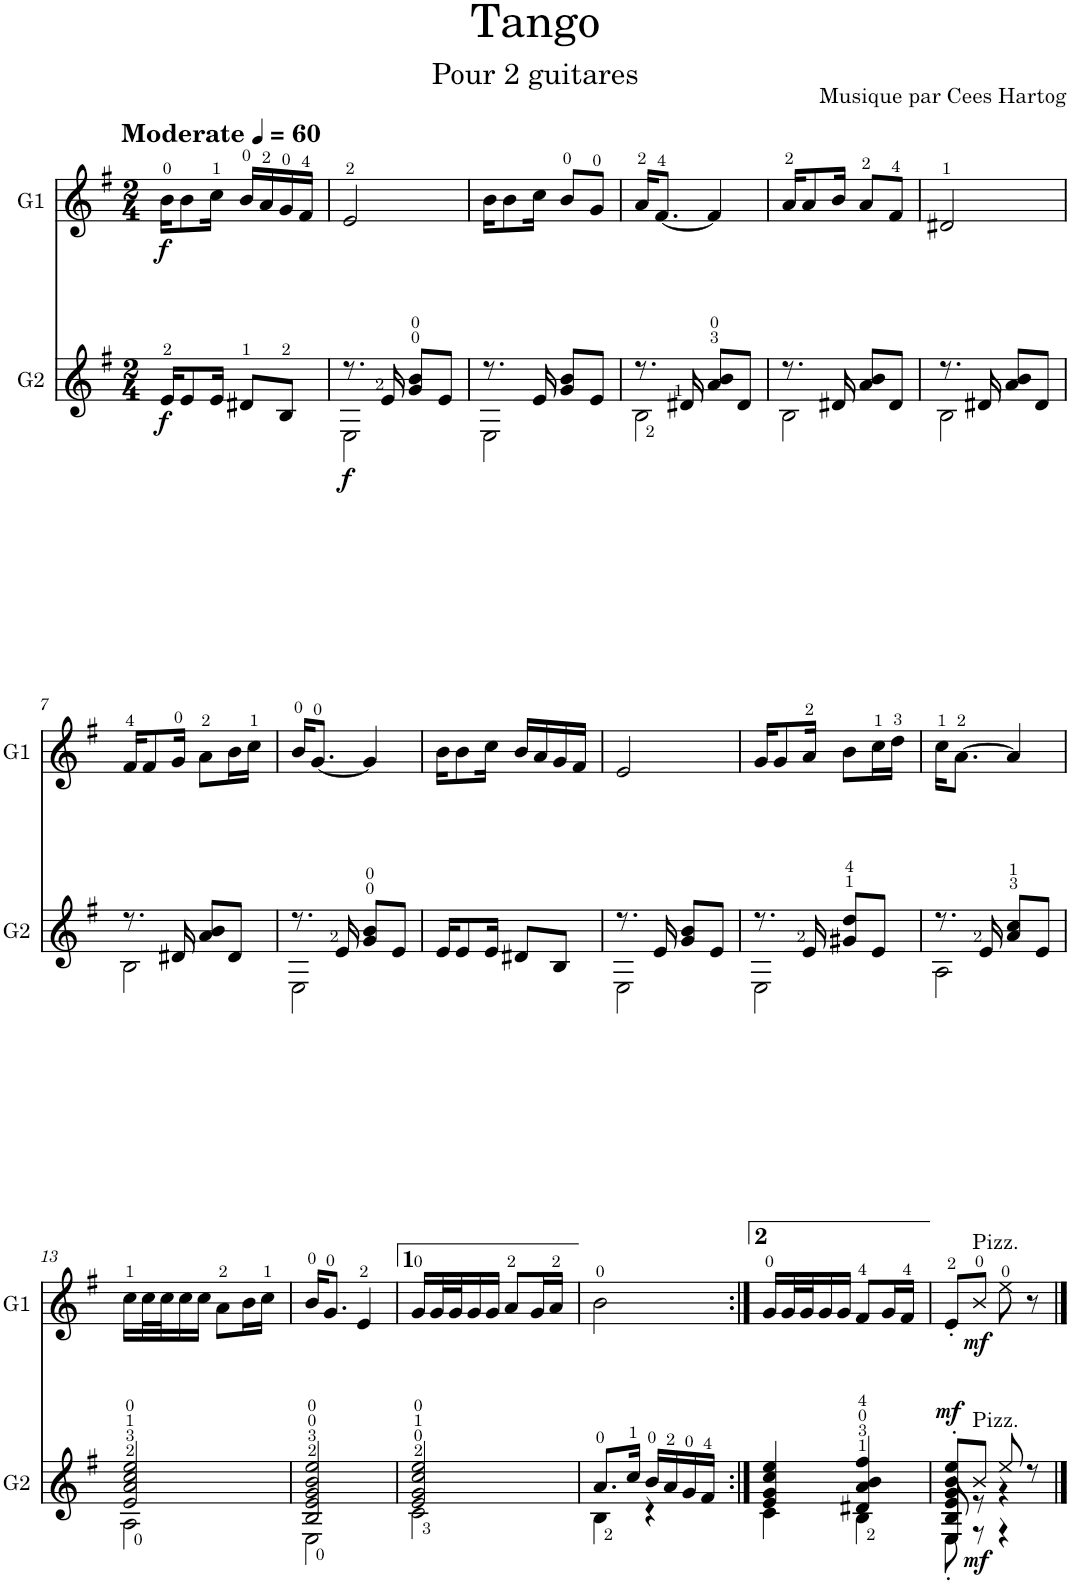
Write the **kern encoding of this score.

**kern	**dynam	**kern	**dynam
*part2	*part2	*part1	*part1
*staff2	*staff2	*staff1	*staff1
*I"G2	*	*I"G1	*
*I'G2	*	*I'G1	*
*clefG2	*	*clefG2	*
*Trd7c12	*	*Trd7c12	*
*k[f#]	*	*k[f#]	*
*M2/4	*	*M2/4	*
*MM60	*	*MM60	*
=1	=1	=1	=1
!	!	!LO:TX:a:B:t=Moderate	!
!	!LO:DY:b	!	!LO:DY:b
16e/KL	f	16b\KL	f
8e/	.	8b\	.
16e/Jk	.	16cc\Jk	.
8d#X/L	.	16b/LL	.
.	.	16a/	.
8B/J	.	16g/	.
.	.	16f#/JJ	.
=2	=2	=2	=2
*^	*	*	*
!	!	!LO:DY:b	!	!
8.r	2E\	f	2e/	.
16e/	.	.	.	.
8g/ 8b/L	.	.	.	.
8e/J	.	.	.	.
=3	=3	=3	=3	=3
8.r	2E\	.	16b\KL	.
.	.	.	8b\	.
16e/	.	.	16cc\Jk	.
8g/ 8b/L	.	.	8b/L	.
8e/J	.	.	8g/J	.
=4	=4	=4	=4	=4
8.r	2B\	.	16a/KL	.
.	.	.	[8.f#/J	.
16d#X/	.	.	.	.
8a/ 8b/L	.	.	4f#/]	.
8d#/J	.	.	.	.
=5	=5	=5	=5	=5
8.r	2B\	.	16a/KL	.
.	.	.	8a/	.
16d#X/	.	.	16b/Jk	.
8a/ 8b/L	.	.	8a/L	.
8d#/J	.	.	8f#/J	.
=6	=6	=6	=6	=6
8.r	2B\	.	2d#X/	.
16d#X/	.	.	.	.
8a/ 8b/L	.	.	.	.
8d#/J	.	.	.	.
!!LO:LB:g=z
=7	=7	=7	=7	=7
8.r	2B\	.	16f#/KL	.
.	.	.	8f#/	.
16d#X/	.	.	16g/Jk	.
8a/ 8b/L	.	.	8a\L	.
8d#/J	.	.	16b\L	.
.	.	.	16cc\JJ	.
=8	=8	=8	=8	=8
8.r	2E\	.	16b/KL	.
.	.	.	[8.g/J	.
16e/	.	.	.	.
8g/ 8b/L	.	.	4g/]	.
8e/J	.	.	.	.
*v	*v	*	*	*
=9	=9	=9	=9
16e/KL	.	16b\KL	.
8e/	.	8b\	.
16e/Jk	.	16cc\Jk	.
8d#X/L	.	16b/LL	.
.	.	16a/	.
8B/J	.	16g/	.
.	.	16f#/JJ	.
=10	=10	=10	=10
*^	*	*	*
8.r	2E\	.	2e/	.
16e/	.	.	.	.
8g/ 8b/L	.	.	.	.
8e/J	.	.	.	.
=11	=11	=11	=11	=11
8.r	2E\	.	16g/KL	.
.	.	.	8g/	.
16e/	.	.	16a/Jk	.
8g#X/ 8dd/L	.	.	8b\L	.
8e/J	.	.	16cc\L	.
.	.	.	16dd\JJ	.
=12	=12	=12	=12	=12
8.r	2A\	.	16cc\KL	.
.	.	.	[8.a\J	.
16e/	.	.	.	.
8a/ 8cc/L	.	.	4a/]	.
8e/J	.	.	.	.
!!LO:LB:g=z
=13	=13	=13	=13	=13
2e/ 2a/ 2cc/ 2ee/	2A\	.	16cc\LL	.
.	.	.	32cc\L	.
.	.	.	32cc\J	.
.	.	.	16cc\	.
.	.	.	16cc\JJ	.
.	.	.	8a\L	.
.	.	.	16b\L	.
.	.	.	16cc\JJ	.
=14	=14	=14	=14	=14
2B/ 2e/ 2g/ 2b/ 2ee/	2E\	.	16b/KL	.
.	.	.	8.g/J	.
.	.	.	4e/	.
=15	=15	=15	=15	=15
2e/ 2g/ 2cc/ 2ee/	2c\	.	16g/LL	.
.	.	.	32g/L	.
.	.	.	32g/J	.
.	.	.	16g/	.
.	.	.	16g/JJ	.
.	.	.	8a/L	.
.	.	.	16g/L	.
.	.	.	16a/JJ	.
=16	=16	=16	=16	=16
8.a/L	4B\	.	2b\	.
16cc/Jk	.	.	.	.
16b/LL	4r	.	.	.
16a/	.	.	.	.
16g/	.	.	.	.
16f#/JJ	.	.	.	.
=17:|!	=17:|!	=17:|!	=17:|!	=17:|!
4e/ 4g/ 4cc/ 4ee/	4c\	.	16g/LL	.
.	.	.	32g/L	.
.	.	.	32g/J	.
.	.	.	16g/	.
.	.	.	16g/JJ	.
4d#X/ 4a/ 4b/ 4ff#/	4B\	.	8f#/L	.
.	.	.	16g/L	.
.	.	.	16f#/JJ	.
=18	=18	=18	=18	=18
*	*^	*	*	*
!	!	!	!LO:DY:a	!	!
8B/' 8e/' 8g/' 8b/' 8ee/'L	8E'\	8E'/	mf	8e'/L	.
!	!	!	!	!LO:TX:a:t=Pizz.	!
!LO:TX:a:t=Pizz.	!	!	!	!	!
!	!	!	!LO:DY:b	!	!LO:DY:b
8b/J	8r	8r	mf	8b/J	mf
8ee/	4r	4r	.	8ee\	.
8r	.	.	.	8r	.
*v	*v	*v	*	*	*
==	==	==	==
*-	*-	*-	*-
